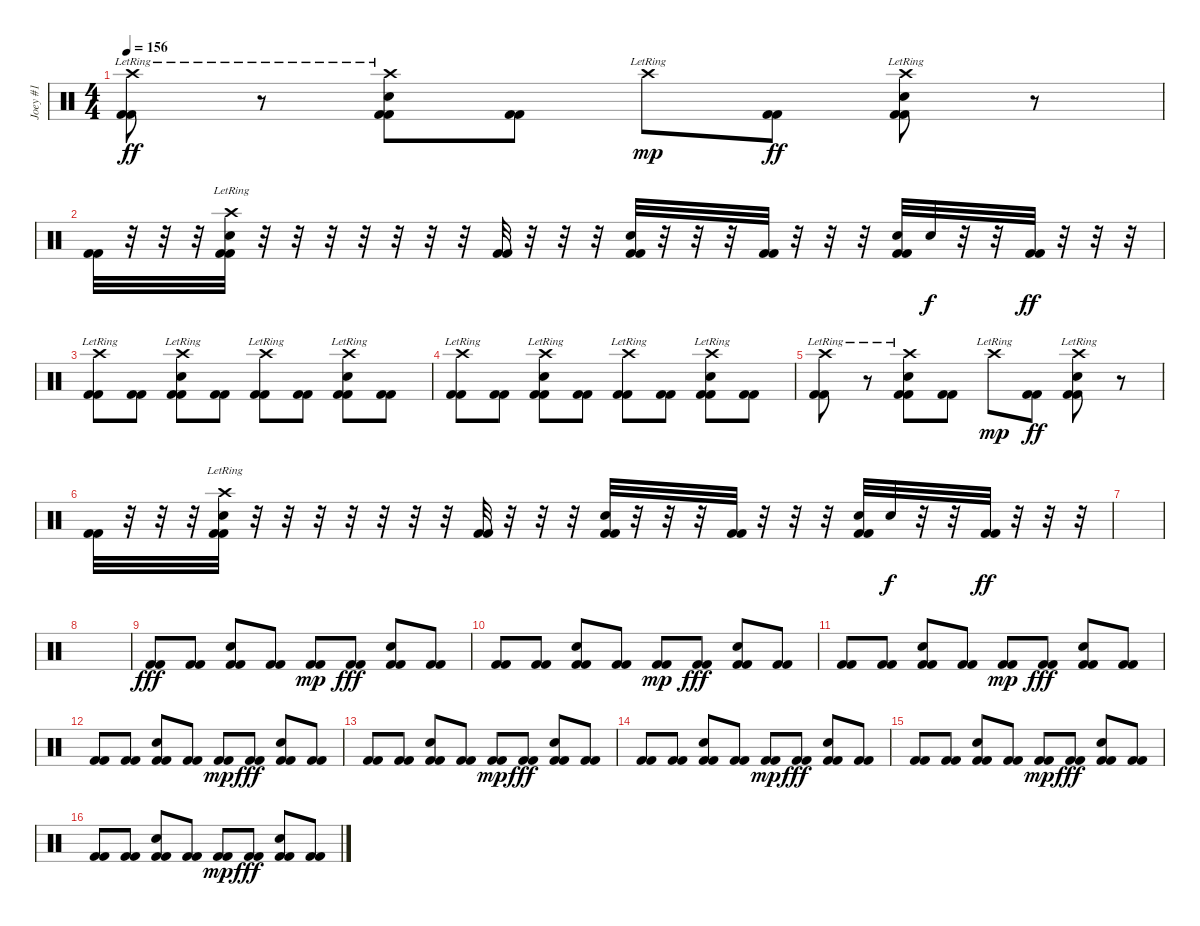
\track ("Joey #1" "Joey #1") {instrument percussion}
\staff {score}
\articulation defaults
\ts (4 4)
\tempo 156
\clef neutral
\ks c
("Crash high (hit)"{lr} "Kick (hit) 2" "Kick (hit) 2").8{dy ff} r.8 ("Crash high (hit)"{lr} "Snare (hit) 2" "Kick (hit) 2" "Kick (hit) 2").8 ("Kick (hit) 2" "Kick (hit) 2").8 "Crash high (hit)"{lr}.8{dy mp} ("Kick (hit) 2" "Kick (hit) 2").8{dy ff} ("Crash high (hit)"{lr} "Snare (hit) 2" "Kick (hit) 2" "Kick (hit) 2").8 r.8 |
("Kick (hit) 2" "Kick (hit) 2").32 r.32 r.32 r.32 ("Crash high (hit)"{lr} "Snare (hit) 2" "Kick (hit) 2" "Kick (hit) 2").32 r.32 r.32 r.32 r.32 r.32 r.32 r.32 ("Kick (hit) 2" "Kick (hit) 2").32 r.32 r.32 r.32 ("Snare (hit) 2" "Kick (hit) 2" "Kick (hit) 2").32 r.32 r.32 r.32 ("Kick (hit) 2" "Kick (hit) 2").32 r.32 r.32 r.32 ("Snare (hit) 2" "Kick (hit) 2" "Kick (hit) 2").32 "Snare (hit) 2".32{dy f} r.32 r.32 ("Kick (hit) 2" "Kick (hit) 2").32{dy ff} r.32 r.32 r.32 |
("Crash high (hit)"{lr} "Kick (hit) 2" "Kick (hit) 2").8 ("Kick (hit) 2" "Kick (hit) 2").8 ("Crash high (hit)"{lr} "Snare (hit) 2" "Kick (hit) 2" "Kick (hit) 2").8 ("Kick (hit) 2" "Kick (hit) 2").8 ("Crash high (hit)"{lr} "Kick (hit) 2" "Kick (hit) 2").8 ("Kick (hit) 2" "Kick (hit) 2").8 ("Crash high (hit)"{lr} "Snare (hit) 2" "Kick (hit) 2" "Kick (hit) 2").8 ("Kick (hit) 2" "Kick (hit) 2").8 |
("Crash high (hit)"{lr} "Kick (hit) 2" "Kick (hit) 2").8 ("Kick (hit) 2" "Kick (hit) 2").8 ("Crash high (hit)"{lr} "Snare (hit) 2" "Kick (hit) 2" "Kick (hit) 2").8 ("Kick (hit) 2" "Kick (hit) 2").8 ("Crash high (hit)"{lr} "Kick (hit) 2" "Kick (hit) 2").8 ("Kick (hit) 2" "Kick (hit) 2").8 ("Crash high (hit)"{lr} "Snare (hit) 2" "Kick (hit) 2" "Kick (hit) 2").8 ("Kick (hit) 2" "Kick (hit) 2").8 |
("Crash high (hit)"{lr} "Kick (hit) 2" "Kick (hit) 2").8 r.8 ("Crash high (hit)"{lr} "Snare (hit) 2" "Kick (hit) 2" "Kick (hit) 2").8 ("Kick (hit) 2" "Kick (hit) 2").8 "Crash high (hit)"{lr}.8{dy mp} ("Kick (hit) 2" "Kick (hit) 2").8{dy ff} ("Crash high (hit)"{lr} "Snare (hit) 2" "Kick (hit) 2" "Kick (hit) 2").8 r.8 |
("Kick (hit) 2" "Kick (hit) 2").32 r.32 r.32 r.32 ("Crash high (hit)"{lr} "Snare (hit) 2" "Kick (hit) 2" "Kick (hit) 2").32 r.32 r.32 r.32 r.32 r.32 r.32 r.32 ("Kick (hit) 2" "Kick (hit) 2").32 r.32 r.32 r.32 ("Snare (hit) 2" "Kick (hit) 2" "Kick (hit) 2").32 r.32 r.32 r.32 ("Kick (hit) 2" "Kick (hit) 2").32 r.32 r.32 r.32 ("Snare (hit) 2" "Kick (hit) 2" "Kick (hit) 2").32 "Snare (hit) 2".32{dy f} r.32 r.32 ("Kick (hit) 2" "Kick (hit) 2").32{dy ff} r.32 r.32 r.32 |
|
|
("Kick (hit) 2" "Kick (hit) 2").8{dy fff} ("Kick (hit) 2" "Kick (hit) 2").8 ("Snare (hit) 2" "Kick (hit) 2" "Kick (hit) 2").8 ("Kick (hit) 2" "Kick (hit) 2").8 ("Kick (hit) 2" "Kick (hit) 2").8{dy mp} ("Kick (hit) 2" "Kick (hit) 2").8{dy fff} ("Snare (hit) 2" "Kick (hit) 2" "Kick (hit) 2").8 ("Kick (hit) 2" "Kick (hit) 2").8 |
("Kick (hit) 2" "Kick (hit) 2").8 ("Kick (hit) 2" "Kick (hit) 2").8 ("Snare (hit) 2" "Kick (hit) 2" "Kick (hit) 2").8 ("Kick (hit) 2" "Kick (hit) 2").8 ("Kick (hit) 2" "Kick (hit) 2").8{dy mp} ("Kick (hit) 2" "Kick (hit) 2").8{dy fff} ("Snare (hit) 2" "Kick (hit) 2" "Kick (hit) 2").8 ("Kick (hit) 2" "Kick (hit) 2").8 |
("Kick (hit) 2" "Kick (hit) 2").8 ("Kick (hit) 2" "Kick (hit) 2").8 ("Snare (hit) 2" "Kick (hit) 2" "Kick (hit) 2").8 ("Kick (hit) 2" "Kick (hit) 2").8 ("Kick (hit) 2" "Kick (hit) 2").8{dy mp} ("Kick (hit) 2" "Kick (hit) 2").8{dy fff} ("Snare (hit) 2" "Kick (hit) 2" "Kick (hit) 2").8 ("Kick (hit) 2" "Kick (hit) 2").8 |
("Kick (hit) 2" "Kick (hit) 2").8 ("Kick (hit) 2" "Kick (hit) 2").8 ("Snare (hit) 2" "Kick (hit) 2" "Kick (hit) 2").8 ("Kick (hit) 2" "Kick (hit) 2").8 ("Kick (hit) 2" "Kick (hit) 2").8{dy mp} ("Kick (hit) 2" "Kick (hit) 2").8{dy fff} ("Snare (hit) 2" "Kick (hit) 2" "Kick (hit) 2").8 ("Kick (hit) 2" "Kick (hit) 2").8 |
("Kick (hit) 2" "Kick (hit) 2").8 ("Kick (hit) 2" "Kick (hit) 2").8 ("Snare (hit) 2" "Kick (hit) 2" "Kick (hit) 2").8 ("Kick (hit) 2" "Kick (hit) 2").8 ("Kick (hit) 2" "Kick (hit) 2").8{dy mp} ("Kick (hit) 2" "Kick (hit) 2").8{dy fff} ("Snare (hit) 2" "Kick (hit) 2" "Kick (hit) 2").8 ("Kick (hit) 2" "Kick (hit) 2").8 |
("Kick (hit) 2" "Kick (hit) 2").8 ("Kick (hit) 2" "Kick (hit) 2").8 ("Snare (hit) 2" "Kick (hit) 2" "Kick (hit) 2").8 ("Kick (hit) 2" "Kick (hit) 2").8 ("Kick (hit) 2" "Kick (hit) 2").8{dy mp} ("Kick (hit) 2" "Kick (hit) 2").8{dy fff} ("Snare (hit) 2" "Kick (hit) 2" "Kick (hit) 2").8 ("Kick (hit) 2" "Kick (hit) 2").8 |
("Kick (hit) 2" "Kick (hit) 2").8 ("Kick (hit) 2" "Kick (hit) 2").8 ("Snare (hit) 2" "Kick (hit) 2" "Kick (hit) 2").8 ("Kick (hit) 2" "Kick (hit) 2").8 ("Kick (hit) 2" "Kick (hit) 2").8{dy mp} ("Kick (hit) 2" "Kick (hit) 2").8{dy fff} ("Snare (hit) 2" "Kick (hit) 2" "Kick (hit) 2").8 ("Kick (hit) 2" "Kick (hit) 2").8 |
("Kick (hit) 2" "Kick (hit) 2").8 ("Kick (hit) 2" "Kick (hit) 2").8 ("Snare (hit) 2" "Kick (hit) 2" "Kick (hit) 2").8 ("Kick (hit) 2" "Kick (hit) 2").8 ("Kick (hit) 2" "Kick (hit) 2").8{dy mp} ("Kick (hit) 2" "Kick (hit) 2").8{dy fff} ("Snare (hit) 2" "Kick (hit) 2" "Kick (hit) 2").8 ("Kick (hit) 2" "Kick (hit) 2").8
